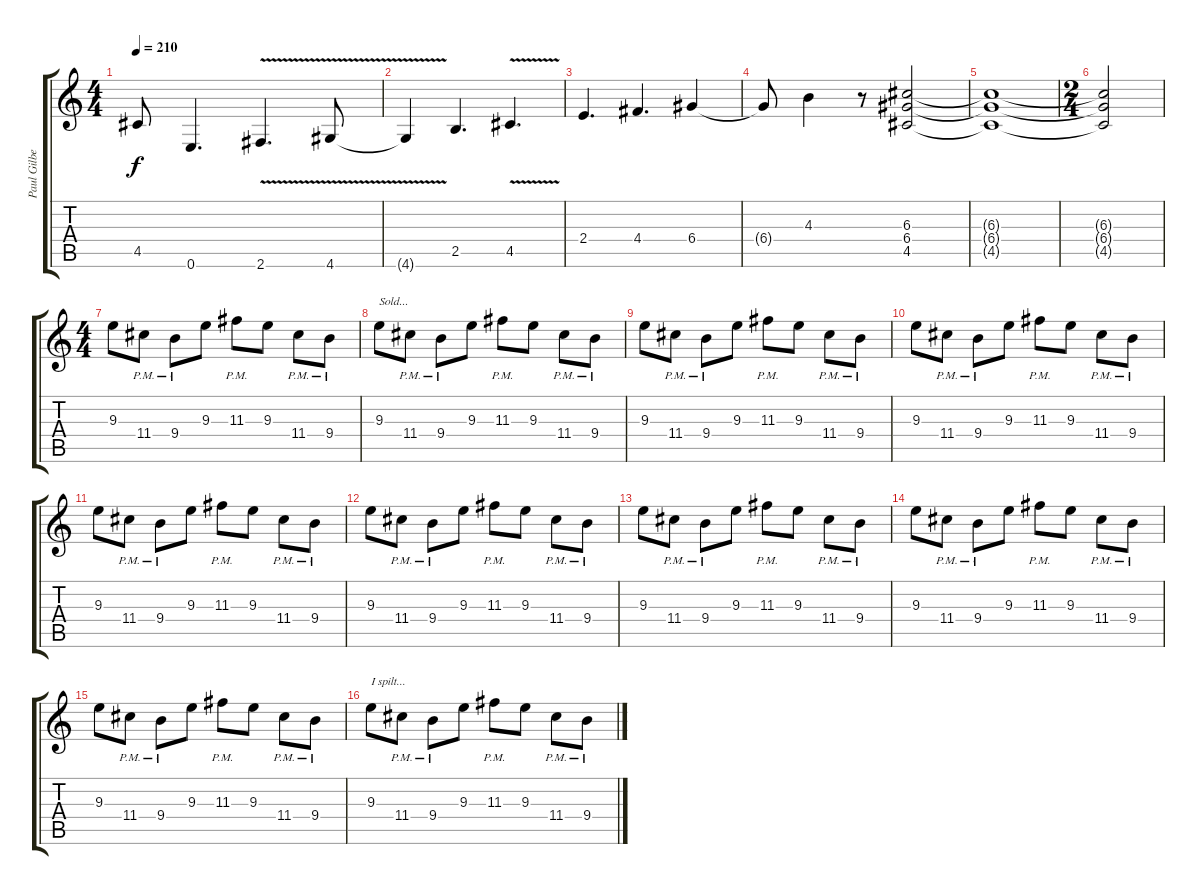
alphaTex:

\track ("Paul Gilbert" "Paul Gilbe") {instrument distortionguitar}
\staff {score tabs}
\tuning (E4 B3 G3 D3 A2 E2) {hide}
\ts (4 4)
\tempo 210
\clef g2
\ks c
4.5.8{dy f} 0.6.4{d} 2.6{v}.4{d} 4.6{v}.8 |
4.6{t}.4 2.5.4{d} 4.5{v}.4{d} |
2.4.4{d} 4.4.4{d} 6.4.4 |
6.4{t}.8 4.3.4 r.8 (6.3 6.4 4.5).2 |
(6.3{t} 6.4{t} 4.5{t}).1 |
\ts (2 4)
(6.3{t} 6.4{t} 4.5{t}).2 |
\ts (4 4)
9.3.8 11.4{pm}.8 9.4{pm}.8 9.3.8 11.3{pm}.8 9.3.8 11.4{pm}.8 9.4{pm}.8 |
9.3.8{txt "Sold..."} 11.4{pm}.8 9.4{pm}.8 9.3.8 11.3{pm}.8 9.3.8 11.4{pm}.8 9.4{pm}.8 |
9.3.8 11.4{pm}.8 9.4{pm}.8 9.3.8 11.3{pm}.8 9.3.8 11.4{pm}.8 9.4{pm}.8 |
9.3.8 11.4{pm}.8 9.4{pm}.8 9.3.8 11.3{pm}.8 9.3.8 11.4{pm}.8 9.4{pm}.8 |
9.3.8 11.4{pm}.8 9.4{pm}.8 9.3.8 11.3{pm}.8 9.3.8 11.4{pm}.8 9.4{pm}.8 |
9.3.8 11.4{pm}.8 9.4{pm}.8 9.3.8 11.3{pm}.8 9.3.8 11.4{pm}.8 9.4{pm}.8 |
9.3.8 11.4{pm}.8 9.4{pm}.8 9.3.8 11.3{pm}.8 9.3.8 11.4{pm}.8 9.4{pm}.8 |
9.3.8 11.4{pm}.8 9.4{pm}.8 9.3.8 11.3{pm}.8 9.3.8 11.4{pm}.8 9.4{pm}.8 |
9.3.8 11.4{pm}.8 9.4{pm}.8 9.3.8 11.3{pm}.8 9.3.8 11.4{pm}.8 9.4{pm}.8 |
9.3.8{txt "I spilt..."} 11.4{pm}.8 9.4{pm}.8 9.3.8 11.3{pm}.8 9.3.8 11.4{pm}.8 9.4{pm}.8
